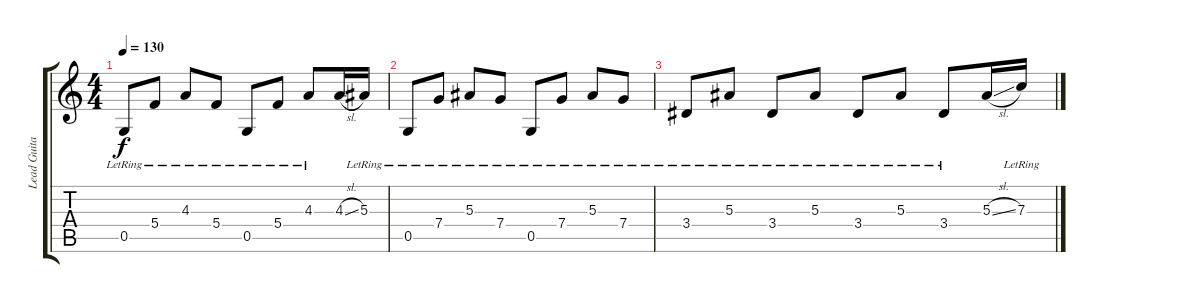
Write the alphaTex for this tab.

\track ("Lead Guitar" "Lead Guita") {instrument distortionguitar}
\staff {score tabs}
\tuning (D4 A3 F3 C3 G2 D2) {hide}
\ts (4 4)
\tempo 130
\clef g2
\ks c
0.5{lr}.8{dy f} 5.4{lr}.8 4.3{lr}.8 5.4{lr}.8 0.5{lr}.8 5.4{lr}.8 4.3{lr}.8 4.3{sl}.16 5.3{lr}.16 |
0.5{lr}.8 7.4{lr}.8 5.3{lr}.8 7.4{lr}.8 0.5{lr}.8 7.4{lr}.8 5.3{lr}.8 7.4{lr}.8 |
3.4{lr}.8 5.3{lr}.8 3.4{lr}.8 5.3{lr}.8 3.4{lr}.8 5.3{lr}.8 3.4{lr}.8 5.3{sl}.16 7.3{lr}.16
